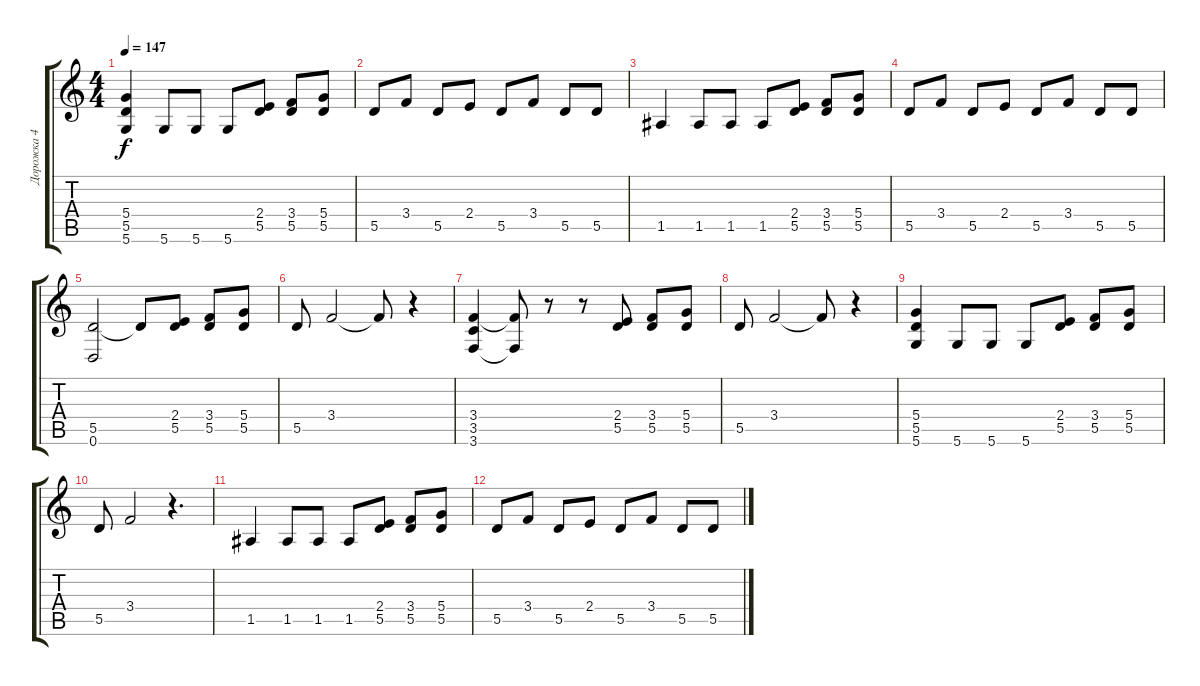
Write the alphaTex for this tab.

\track ("Дорожка 4" "Дорожка 4") {instrument overdrivenguitar}
\staff {score tabs}
\tuning (E4 B3 G3 D3 A2 D2) {hide}
\ts (4 4)
\tempo 147
\clef g2
\ks c
(5.4 5.5 5.6).4{dy f} 5.6.8 5.6.8 5.6.8 (2.4 5.5).8 (3.4 5.5).8 (5.4 5.5).8 |
5.5.8 3.4.8 5.5.8 2.4.8 5.5.8 3.4.8 5.5.8 5.5.8 |
1.5.4 1.5.8 1.5.8 1.5.8 (2.4 5.5).8 (3.4 5.5).8 (5.4 5.5).8 |
5.5.8 3.4.8 5.5.8 2.4.8 5.5.8 3.4.8 5.5.8 5.5.8 |
(5.5 0.6).2 5.5{t}.8 (2.4 5.5).8 (3.4 5.5).8 (5.4 5.5).8 |
5.5.8 3.4.2 3.4{t}.8 r.4 |
(3.4 3.5 3.6).4 (3.4{t} 3.6{t}).8 r.8 r.8 (2.4 5.5).8 (3.4 5.5).8 (5.4 5.5).8 |
5.5.8 3.4.2 3.4{t}.8 r.4 |
(5.4 5.5 5.6).4 5.6.8 5.6.8 5.6.8 (2.4 5.5).8 (3.4 5.5).8 (5.4 5.5).8 |
5.5.8 3.4.2 r.4{d} |
1.5.4 1.5.8 1.5.8 1.5.8 (2.4 5.5).8 (3.4 5.5).8 (5.4 5.5).8 |
5.5.8 3.4.8 5.5.8 2.4.8 5.5.8 3.4.8 5.5.8 5.5.8
